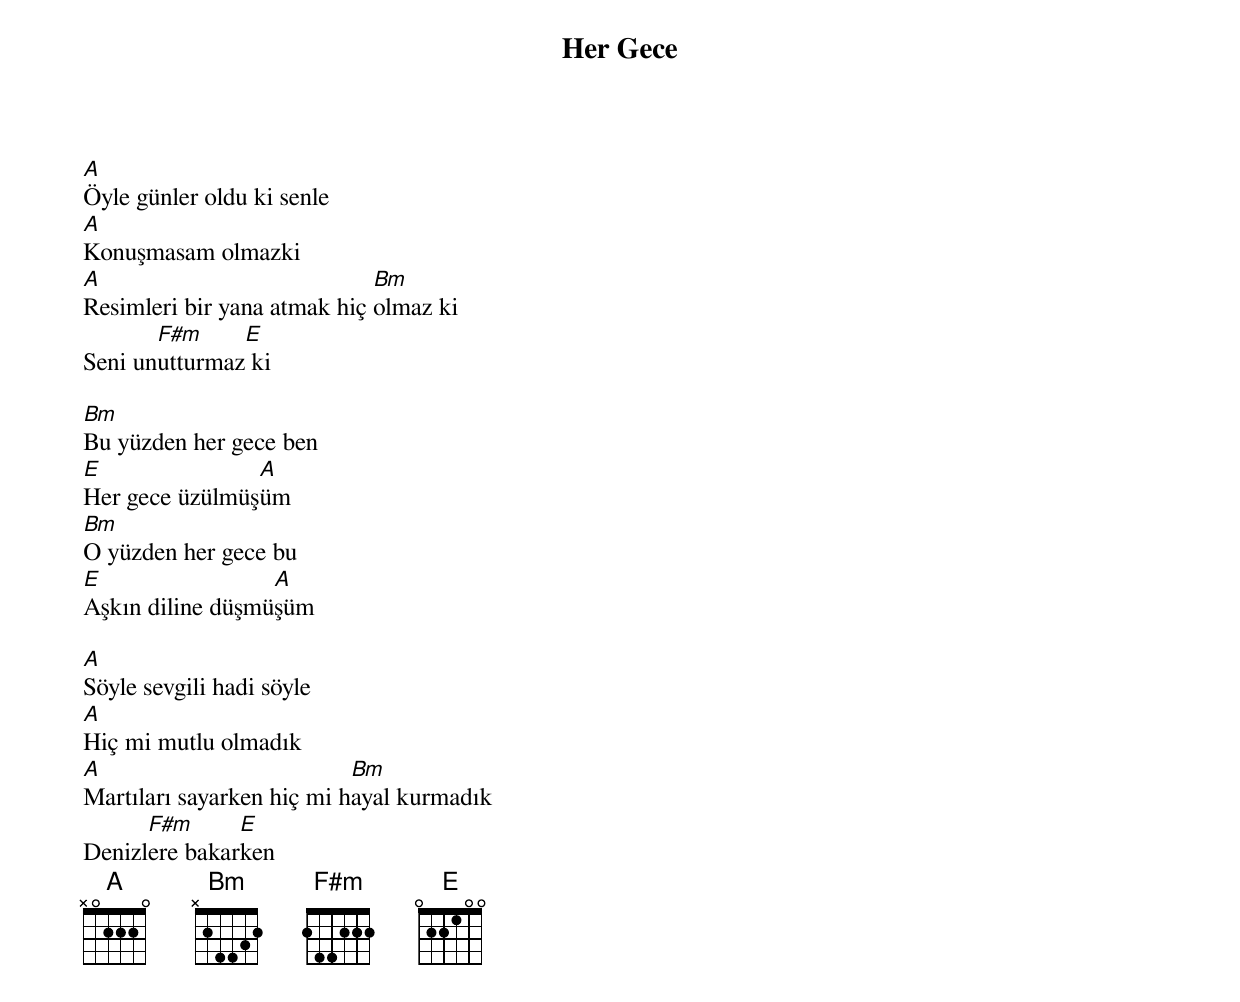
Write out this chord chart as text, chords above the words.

{title: Her Gece}
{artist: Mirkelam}

A
Öyle günler oldu ki senle
A
Konuşmasam olmazki
A                            Bm
Resimleri bir yana atmak hiç olmaz ki
       F#m     E
Seni unutturmaz ki

Bm
Bu yüzden her gece ben
E               A
Her gece üzülmüşüm
Bm
O yüzden her gece bu
E                 A
Aşkın diline düşmüşüm

A
Söyle sevgili hadi söyle
A
Hiç mi mutlu olmadık
A                          Bm
Martıları sayarken hiç mi hayal kurmadık
      F#m      E
Denizlere bakarken
